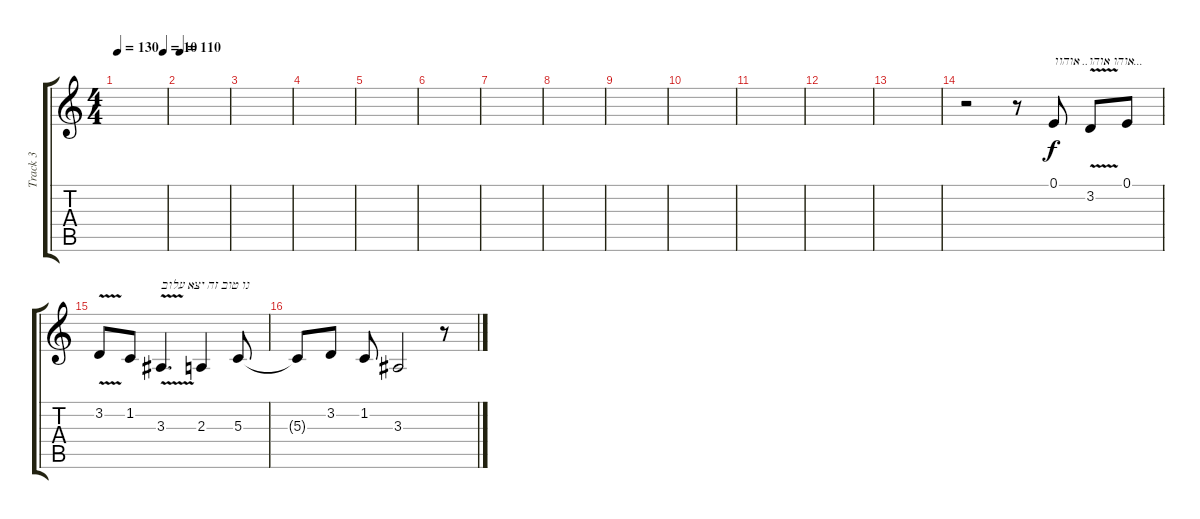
\track ("Track 3" "Track 3") {instrument seashore}
\staff {score tabs}
\tuning (E4 B3 G3 D3 A2 E2) {hide}
\ts (4 4)
\tempo 130
\tempo (10 0.9375)
\clef g2
\ks c
|
\tempo 110
|
|
|
|
|
|
|
|
|
|
|
|
r.2{volume 16 instrument tremolostrings} r.8 0.1.8{txt "אוהו אוהו.. אוהוו..."} 3.2{v}.8 0.1.8 |
3.2{v}.8 1.2.8 3.3{v}.4{d txt "נו טוב זה יצא עלוב"} 2.3.4{volume 11} 5.3.8 |
5.3{t}.8 3.2.8 1.2.8 3.3.2 r.8
